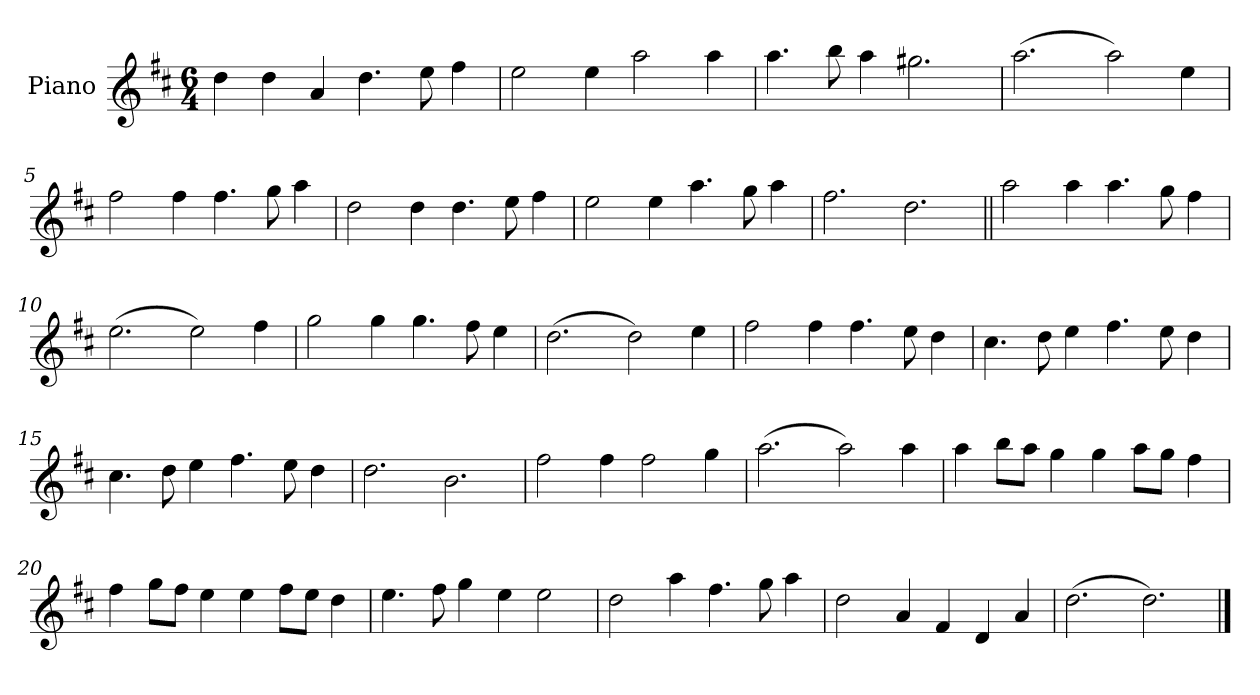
**kern
*part1
*staff1
*I"Piano
*I'Pno.
*clefG2
*k[f#c#]
*M6/4
=1
4dd\
4dd\
4a/
4.dd\
8ee\
4ff#\
=2
2ee\
4ee\
2aa\
4aa\
=3
4.aa\
8bb\
4aa\
2.gg#X\
=4
(>2.aa\
2aa\)
4ee\
=5
2ff#\
4ff#\
4.ff#\
8gg\
4aa\
=6
2dd\
4dd\
4.dd\
8ee\
4ff#\
=7
2ee\
4ee\
4.aa\
8gg\
4aa\
=8
2.ff#\
2.dd\
=9||
2aa\
4aa\
4.aa\
8gg\
4ff#\
=10
(>2.ee\
2ee\)
4ff#\
=11
2gg\
4gg\
4.gg\
8ff#\
4ee\
=12
(>2.dd\
2dd\)
4ee\
=13
2ff#\
4ff#\
4.ff#\
8ee\
4dd\
=14
4.cc#\
8dd\
4ee\
4.ff#\
8ee\
4dd\
=15
4.cc#\
8dd\
4ee\
4.ff#\
8ee\
4dd\
=16
2.dd\
2.b\
=17
2ff#\
4ff#\
2ff#\
4gg\
=18
(>2.aa\
2aa\)
4aa\
=19
4aa\
8bb\L
8aa\J
4gg\
4gg\
8aa\L
8gg\J
4ff#\
=20
4ff#\
8gg\L
8ff#\J
4ee\
4ee\
8ff#\L
8ee\J
4dd\
=21
4.ee\
8ff#\
4gg\
4ee\
2ee\
=22
2dd\
4aa\
4.ff#\
8gg\
4aa\
=23
2dd\
4a/
4f#/
4d/
4a/
=24
(>2.dd\
2.dd\)
==
*-
